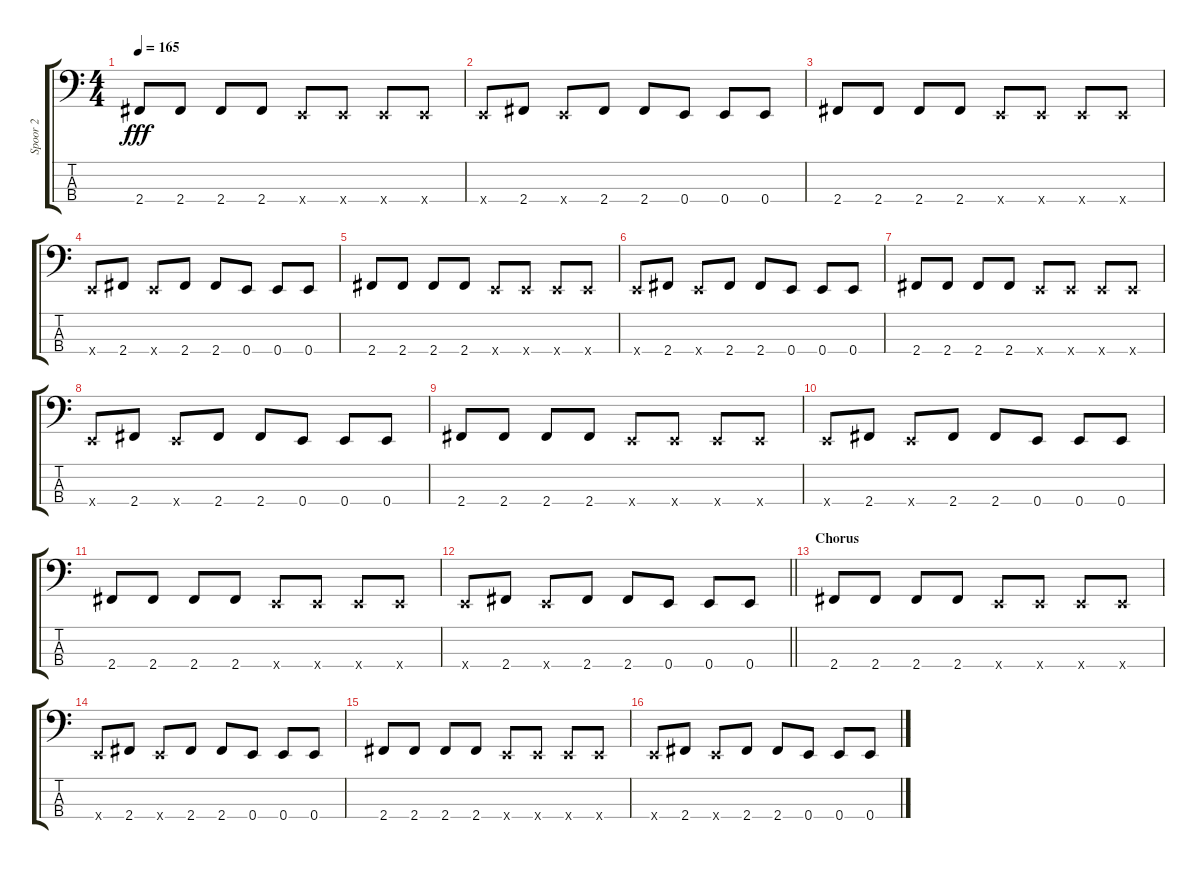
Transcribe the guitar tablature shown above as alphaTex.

\track ("Spoor 2" "Spoor 2") {instrument distortionguitar}
\staff {score tabs}
\tuning (G2 D2 A1 E1) {hide}
\ts (4 4)
\tempo 165
\clef f4
\ks c
2.4.8{dy fff} 2.4.8 2.4.8 2.4.8 0.4{x}.8 0.4{x}.8 0.4{x}.8 0.4{x}.8 |
0.4{x}.8 2.4.8 0.4{x}.8 2.4.8 2.4.8 0.4.8 0.4.8 0.4.8 |
2.4.8 2.4.8 2.4.8 2.4.8 0.4{x}.8 0.4{x}.8 0.4{x}.8 0.4{x}.8 |
0.4{x}.8 2.4.8 0.4{x}.8 2.4.8 2.4.8 0.4.8 0.4.8 0.4.8 |
2.4.8 2.4.8 2.4.8 2.4.8 0.4{x}.8 0.4{x}.8 0.4{x}.8 0.4{x}.8 |
0.4{x}.8 2.4.8 0.4{x}.8 2.4.8 2.4.8 0.4.8 0.4.8 0.4.8 |
2.4.8 2.4.8 2.4.8 2.4.8 0.4{x}.8 0.4{x}.8 0.4{x}.8 0.4{x}.8 |
0.4{x}.8 2.4.8 0.4{x}.8 2.4.8 2.4.8 0.4.8 0.4.8 0.4.8 |
2.4.8 2.4.8 2.4.8 2.4.8 0.4{x}.8 0.4{x}.8 0.4{x}.8 0.4{x}.8 |
0.4{x}.8 2.4.8 0.4{x}.8 2.4.8 2.4.8 0.4.8 0.4.8 0.4.8 |
2.4.8 2.4.8 2.4.8 2.4.8 0.4{x}.8 0.4{x}.8 0.4{x}.8 0.4{x}.8 |
\barLineRight lightlight
0.4{x}.8 2.4.8 0.4{x}.8 2.4.8 2.4.8 0.4.8 0.4.8 0.4.8 |
\section ("" "Chorus")
2.4.8 2.4.8 2.4.8 2.4.8 0.4{x}.8 0.4{x}.8 0.4{x}.8 0.4{x}.8 |
0.4{x}.8 2.4.8 0.4{x}.8 2.4.8 2.4.8 0.4.8 0.4.8 0.4.8 |
2.4.8 2.4.8 2.4.8 2.4.8 0.4{x}.8 0.4{x}.8 0.4{x}.8 0.4{x}.8 |
0.4{x}.8 2.4.8 0.4{x}.8 2.4.8 2.4.8 0.4.8 0.4.8 0.4.8
